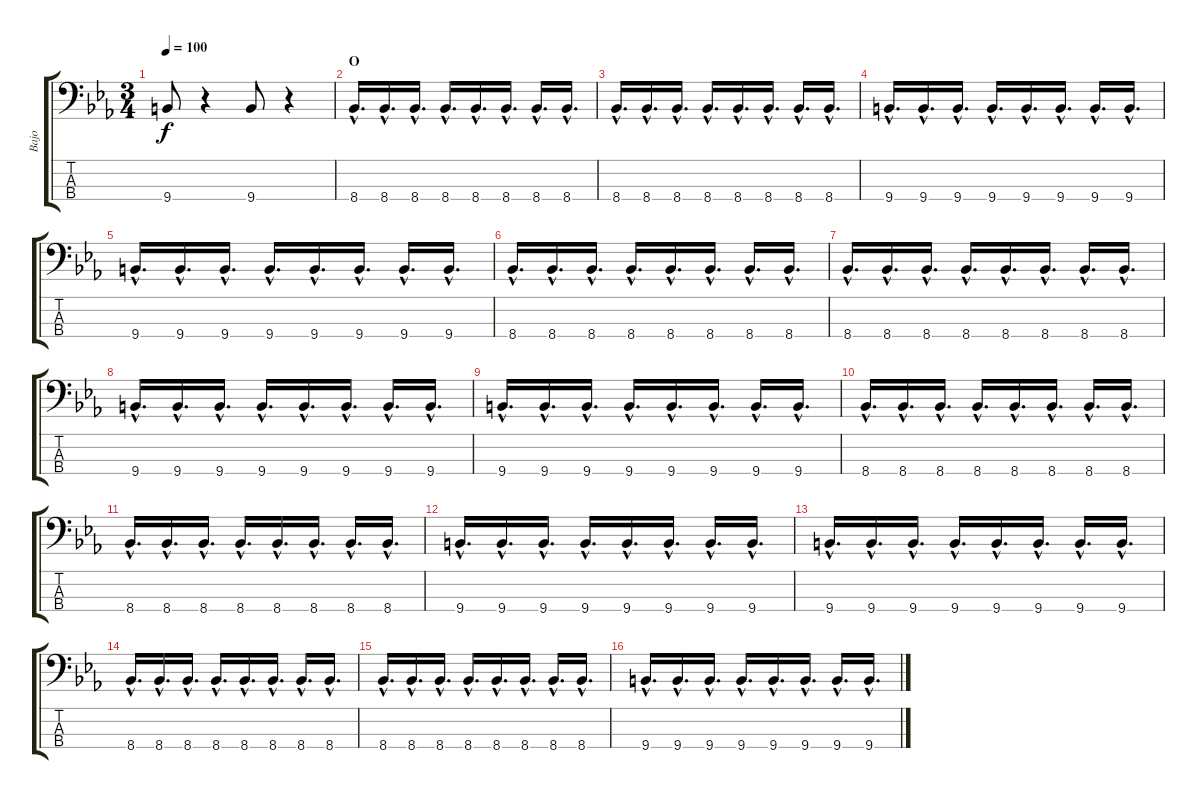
\track ("Bajo" "Bajo") {instrument electricbasspick}
\staff {score tabs}
\tuning (G2 D2 A1 D1) {hide}
\ts (3 4)
\tempo 100
\clef f4
\ks eb
9.4.8{dy f} r.4 9.4.8 r.4 |
\section ("" "O")
8.4{hac}.16{d} 8.4{hac}.16{d} 8.4{hac}.16{d} 8.4{hac}.16{d} 8.4{hac}.16{d} 8.4{hac}.16{d} 8.4{hac}.16{d} 8.4{hac}.16{d} |
8.4{hac}.16{d} 8.4{hac}.16{d} 8.4{hac}.16{d} 8.4{hac}.16{d} 8.4{hac}.16{d} 8.4{hac}.16{d} 8.4{hac}.16{d} 8.4{hac}.16{d} |
9.4{hac}.16{d} 9.4{hac}.16{d} 9.4{hac}.16{d} 9.4{hac}.16{d} 9.4{hac}.16{d} 9.4{hac}.16{d} 9.4{hac}.16{d} 9.4{hac}.16{d} |
9.4{hac}.16{d} 9.4{hac}.16{d} 9.4{hac}.16{d} 9.4{hac}.16{d} 9.4{hac}.16{d} 9.4{hac}.16{d} 9.4{hac}.16{d} 9.4{hac}.16{d} |
8.4{hac}.16{d} 8.4{hac}.16{d} 8.4{hac}.16{d} 8.4{hac}.16{d} 8.4{hac}.16{d} 8.4{hac}.16{d} 8.4{hac}.16{d} 8.4{hac}.16{d} |
8.4{hac}.16{d} 8.4{hac}.16{d} 8.4{hac}.16{d} 8.4{hac}.16{d} 8.4{hac}.16{d} 8.4{hac}.16{d} 8.4{hac}.16{d} 8.4{hac}.16{d} |
9.4{hac}.16{d} 9.4{hac}.16{d} 9.4{hac}.16{d} 9.4{hac}.16{d} 9.4{hac}.16{d} 9.4{hac}.16{d} 9.4{hac}.16{d} 9.4{hac}.16{d} |
9.4{hac}.16{d} 9.4{hac}.16{d} 9.4{hac}.16{d} 9.4{hac}.16{d} 9.4{hac}.16{d} 9.4{hac}.16{d} 9.4{hac}.16{d} 9.4{hac}.16{d} |
8.4{hac}.16{d} 8.4{hac}.16{d} 8.4{hac}.16{d} 8.4{hac}.16{d} 8.4{hac}.16{d} 8.4{hac}.16{d} 8.4{hac}.16{d} 8.4{hac}.16{d} |
8.4{hac}.16{d} 8.4{hac}.16{d} 8.4{hac}.16{d} 8.4{hac}.16{d} 8.4{hac}.16{d} 8.4{hac}.16{d} 8.4{hac}.16{d} 8.4{hac}.16{d} |
9.4{hac}.16{d} 9.4{hac}.16{d} 9.4{hac}.16{d} 9.4{hac}.16{d} 9.4{hac}.16{d} 9.4{hac}.16{d} 9.4{hac}.16{d} 9.4{hac}.16{d} |
9.4{hac}.16{d} 9.4{hac}.16{d} 9.4{hac}.16{d} 9.4{hac}.16{d} 9.4{hac}.16{d} 9.4{hac}.16{d} 9.4{hac}.16{d} 9.4{hac}.16{d} |
8.4{hac}.16{d} 8.4{hac}.16{d} 8.4{hac}.16{d} 8.4{hac}.16{d} 8.4{hac}.16{d} 8.4{hac}.16{d} 8.4{hac}.16{d} 8.4{hac}.16{d} |
8.4{hac}.16{d} 8.4{hac}.16{d} 8.4{hac}.16{d} 8.4{hac}.16{d} 8.4{hac}.16{d} 8.4{hac}.16{d} 8.4{hac}.16{d} 8.4{hac}.16{d} |
9.4{hac}.16{d} 9.4{hac}.16{d} 9.4{hac}.16{d} 9.4{hac}.16{d} 9.4{hac}.16{d} 9.4{hac}.16{d} 9.4{hac}.16{d} 9.4{hac}.16{d}
